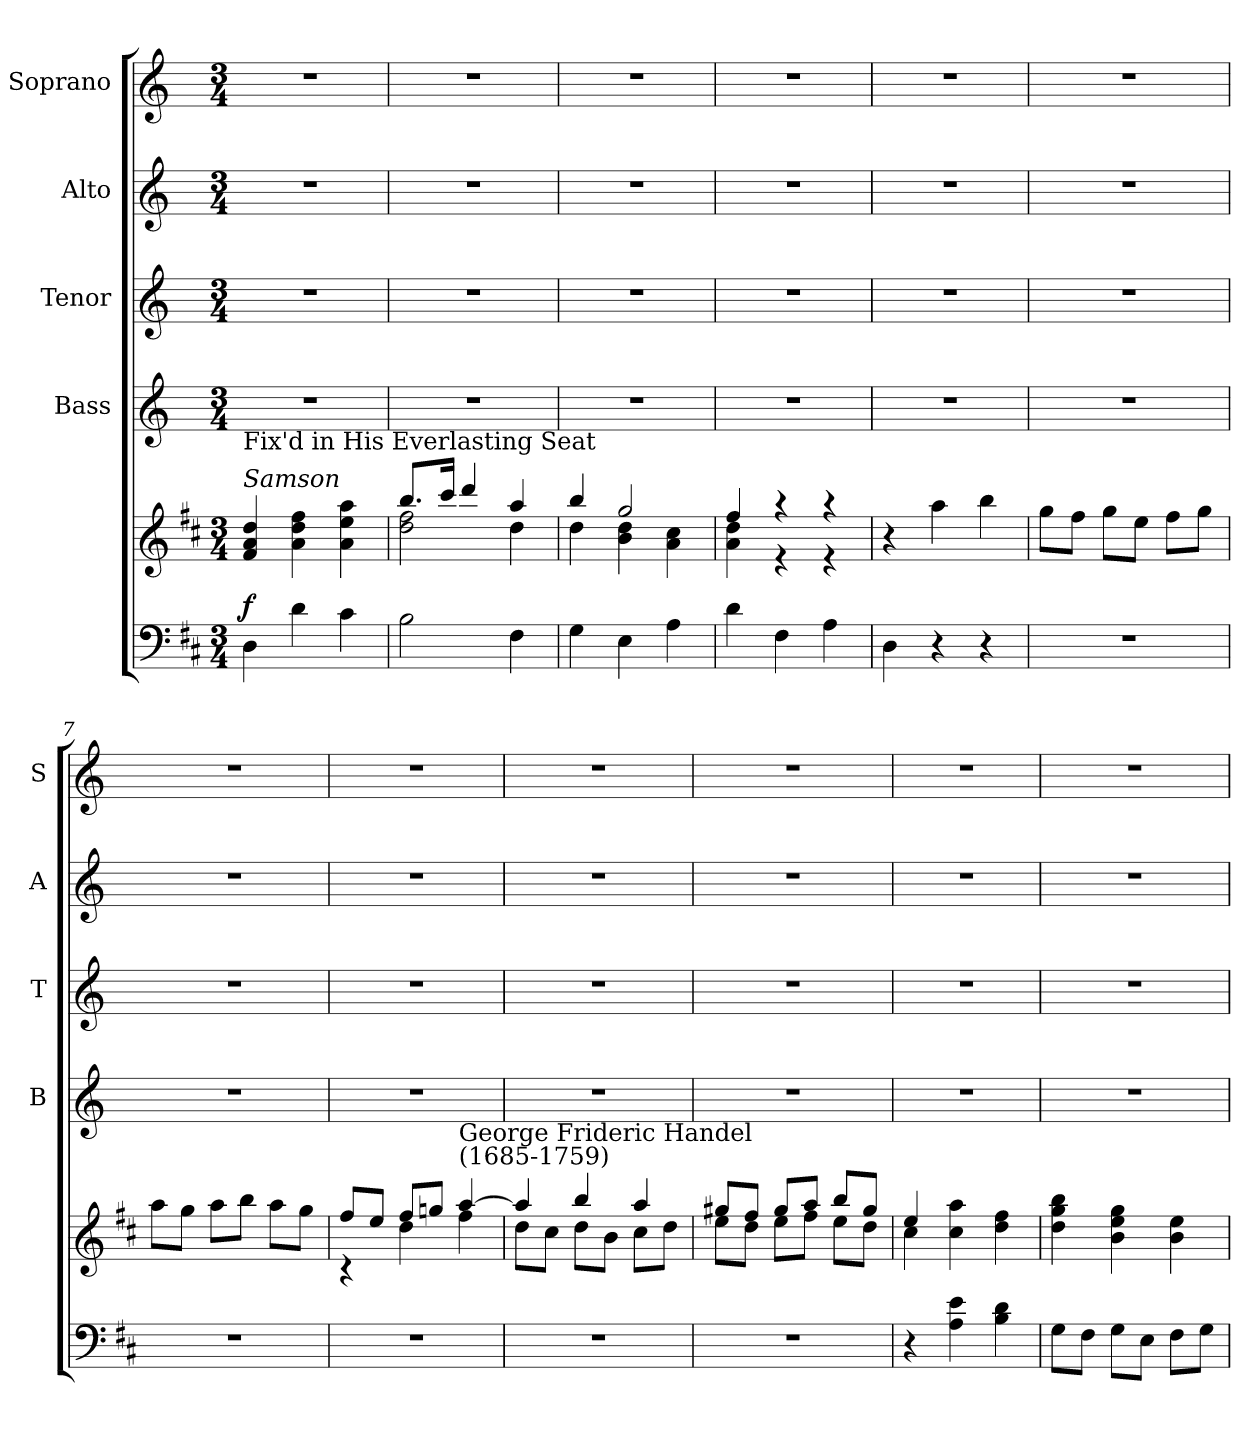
**kern	**dynam	**kern	**kern	**kern	**kern	**kern
*part6	*part6	*part5	*part4	*part3	*part2	*part1
*staff6	*staff6	*staff5	*staff4	*staff3	*staff2	*staff1
*	*	*	*I"Bass	*I"Tenor	*I"Alto	*I"Soprano
*	*	*	*I'B	*I'T	*I'A	*I'S
*clefF4	*	*clefG2	*clefG2	*clefG2	*clefG2	*clefG2
*k[f#c#]	*	*k[f#c#]	*k[]	*k[]	*k[]	*k[]
*D:	*	*D:	*C:	*C:	*C:	*C:
*M3/4	*	*M3/4	*M3/4	*M3/4	*M3/4	*M3/4
=1	=1	=1	=1	=1	=1	=1
*	*	*^	*	*	*	*
!	!	!LO:TX:a:t=Fix'd in His Everlasting Seat	!	!	!	!	!
!	!	!LO:TX:a:i:t=Samson	!	!	!	!	!
!	!LO:DY:a	!	!	!	!	!	!
4D\	f	4f#/ 4a/ 4dd/	2ryy	2.r	2.r	2.r	2.r
4d\	.	4a\ 4dd\ 4ff#\	.	.	.	.	.
4c#\	.	4a\ 4ee\ 4aa\	4ryy	.	.	.	.
=2	=2	=2	=2	=2	=2	=2	=2
2B\	.	8.bb/L	2dd\ 2ff#\	2.r	2.r	2.r	2.r
.	.	16ccc#/Jk	.	.	.	.	.
.	.	4ddd/	.	.	.	.	.
4F#\	.	4aa/	4dd\	.	.	.	.
=3	=3	=3	=3	=3	=3	=3	=3
4G\	.	4bb/	4dd\	2.r	2.r	2.r	2.r
4E\	.	2gg/	4b\ 4dd\	.	.	.	.
4A\	.	.	4a\ 4cc#\	.	.	.	.
=4	=4	=4	=4	=4	=4	=4	=4
4d\	.	4ff#/	4a\ 4dd\	2.r	2.r	2.r	2.r
4F#\	.	4r	4r	.	.	.	.
4A\	.	4r	4r	.	.	.	.
=5	=5	=5	=5	=5	=5	=5	=5
4D\	.	4r	2ryy	2.r	2.r	2.r	2.r
4r	.	4aa\	.	.	.	.	.
4r	.	4bb\	4ryy	.	.	.	.
=6	=6	=6	=6	=6	=6	=6	=6
2.r	.	8gg\L	2ryy	2.r	2.r	2.r	2.r
.	.	8ff#\J	.	.	.	.	.
.	.	8gg\L	.	.	.	.	.
.	.	8ee\J	.	.	.	.	.
.	.	8ff#\L	4ryy	.	.	.	.
.	.	8gg\J	.	.	.	.	.
=7	=7	=7	=7	=7	=7	=7	=7
2.r	.	8aa\L	2ryy	2.r	2.r	2.r	2.r
.	.	8gg\J	.	.	.	.	.
.	.	8aa\L	.	.	.	.	.
.	.	8bb\J	.	.	.	.	.
.	.	8aa\L	4ryy	.	.	.	.
.	.	8gg\J	.	.	.	.	.
=8	=8	=8	=8	=8	=8	=8	=8
2.r	.	8ff#/L	4rc	2.r	2.r	2.r	2.r
.	.	8ee/J	.	.	.	.	.
.	.	8ff#/L	4dd\	.	.	.	.
.	.	8ggn/J	.	.	.	.	.
!	!	!LO:TX:a:t=George Frideric Handel\n(1685-1759)	!	!	!	!	!
.	.	[>4aa/	4ff#\	.	.	.	.
!!LO:LB:g=z
=9	=9	=9	=9	=9	=9	=9	=9
2.r	.	4aa/]	8dd\L	2.r	2.r	2.r	2.r
.	.	.	8cc#\J	.	.	.	.
.	.	4bb/	8dd\L	.	.	.	.
.	.	.	8b\J	.	.	.	.
.	.	4aa/	8cc#\L	.	.	.	.
.	.	.	8dd\J	.	.	.	.
=10	=10	=10	=10	=10	=10	=10	=10
2.r	.	8gg#X/L	8ee\L	2.r	2.r	2.r	2.r
.	.	8ff#/J	8dd\J	.	.	.	.
.	.	8gg#/L	8ee\L	.	.	.	.
.	.	8aa/J	8ff#\J	.	.	.	.
.	.	8bb/L	8ee\L	.	.	.	.
.	.	8gg#/J	8dd\J	.	.	.	.
=11	=11	=11	=11	=11	=11	=11	=11
4r	.	4ee/	4cc#\	2.r	2.r	2.r	2.r
4A\ 4e\	.	4cc#\ 4aa\	4ryy	.	.	.	.
4B\ 4d\	.	4dd\ 4ff#\	4ryy	.	.	.	.
=12	=12	=12	=12	=12	=12	=12	=12
8G\L	.	4dd\ 4gg\ 4bb\	2ryy	2.r	2.r	2.r	2.r
8F#\J	.	.	.	.	.	.	.
8G\L	.	4b\ 4ee\ 4gg\	.	.	.	.	.
8E\J	.	.	.	.	.	.	.
8F#\L	.	4b\ 4ee\	4ryy	.	.	.	.
8G\J	.	.	.	.	.	.	.
*	*	*v	*v	*	*	*	*
=	=	=	=	=	=	=
*-	*-	*-	*-	*-	*-	*-
